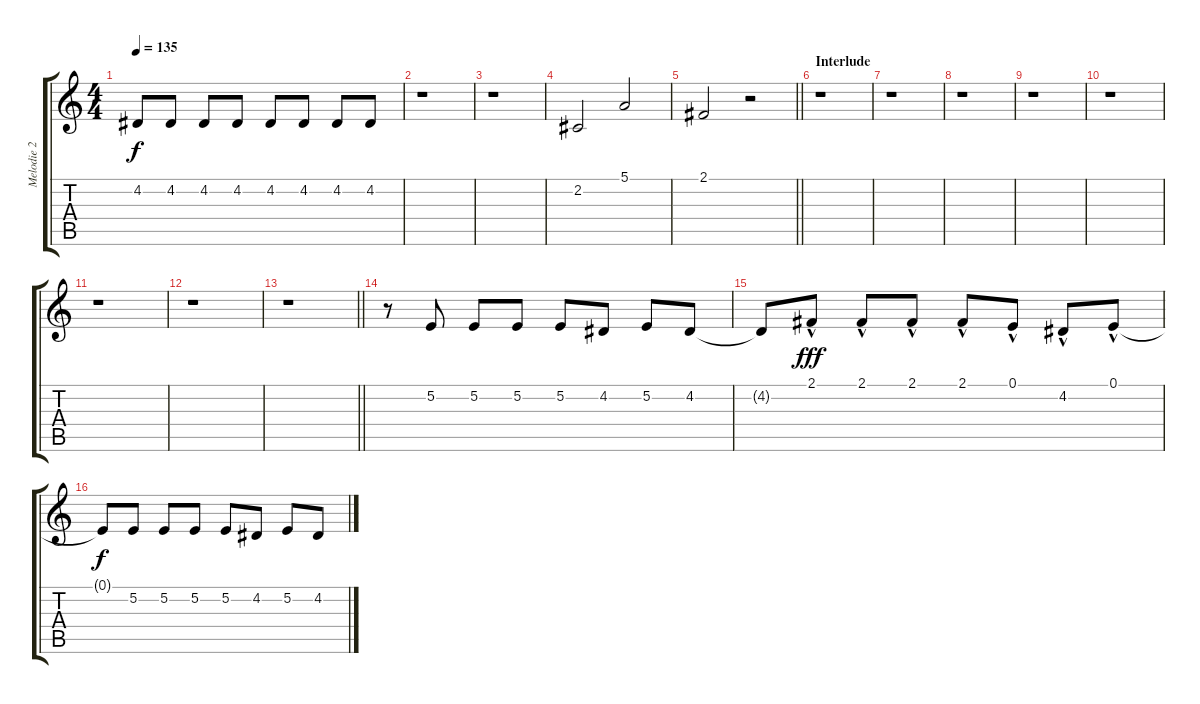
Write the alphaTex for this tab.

\track ("Melodie 2" "Melodie 2") {instrument flute}
\staff {score tabs}
\tuning (E4 B3 G3 D3 A2 E2) {hide}
\ts (4 4)
\tempo 135
\clef g2
\ks c
4.2.8{dy f} 4.2.8 4.2.8 4.2.8 4.2.8 4.2.8 4.2.8 4.2.8 |
r.1 |
r.1 |
2.2.2{instrument choiraahs} 5.1.2 |
\barLineRight lightlight
2.1.2 r.2 |
\section ("" "Interlude")
r.1 |
r.1 |
r.1 |
r.1 |
r.1 |
r.1 |
r.1 |
\barLineRight lightlight
r.1 |
\section ("" "")
r.8{volume 16 instrument flute} 5.2.8 5.2.8 5.2.8 5.2.8 4.2.8 5.2.8 4.2.8 |
4.2{t}.8 2.1{hac}.8{dy fff instrument lead2sawtooth} 2.1{hac}.8 2.1{hac}.8 2.1{hac}.8 0.1{hac}.8 4.2{hac}.8 0.1{hac}.8 |
0.1{t}.8{dy f} 5.2.8{instrument flute} 5.2.8 5.2.8 5.2.8 4.2.8 5.2.8 4.2.8
